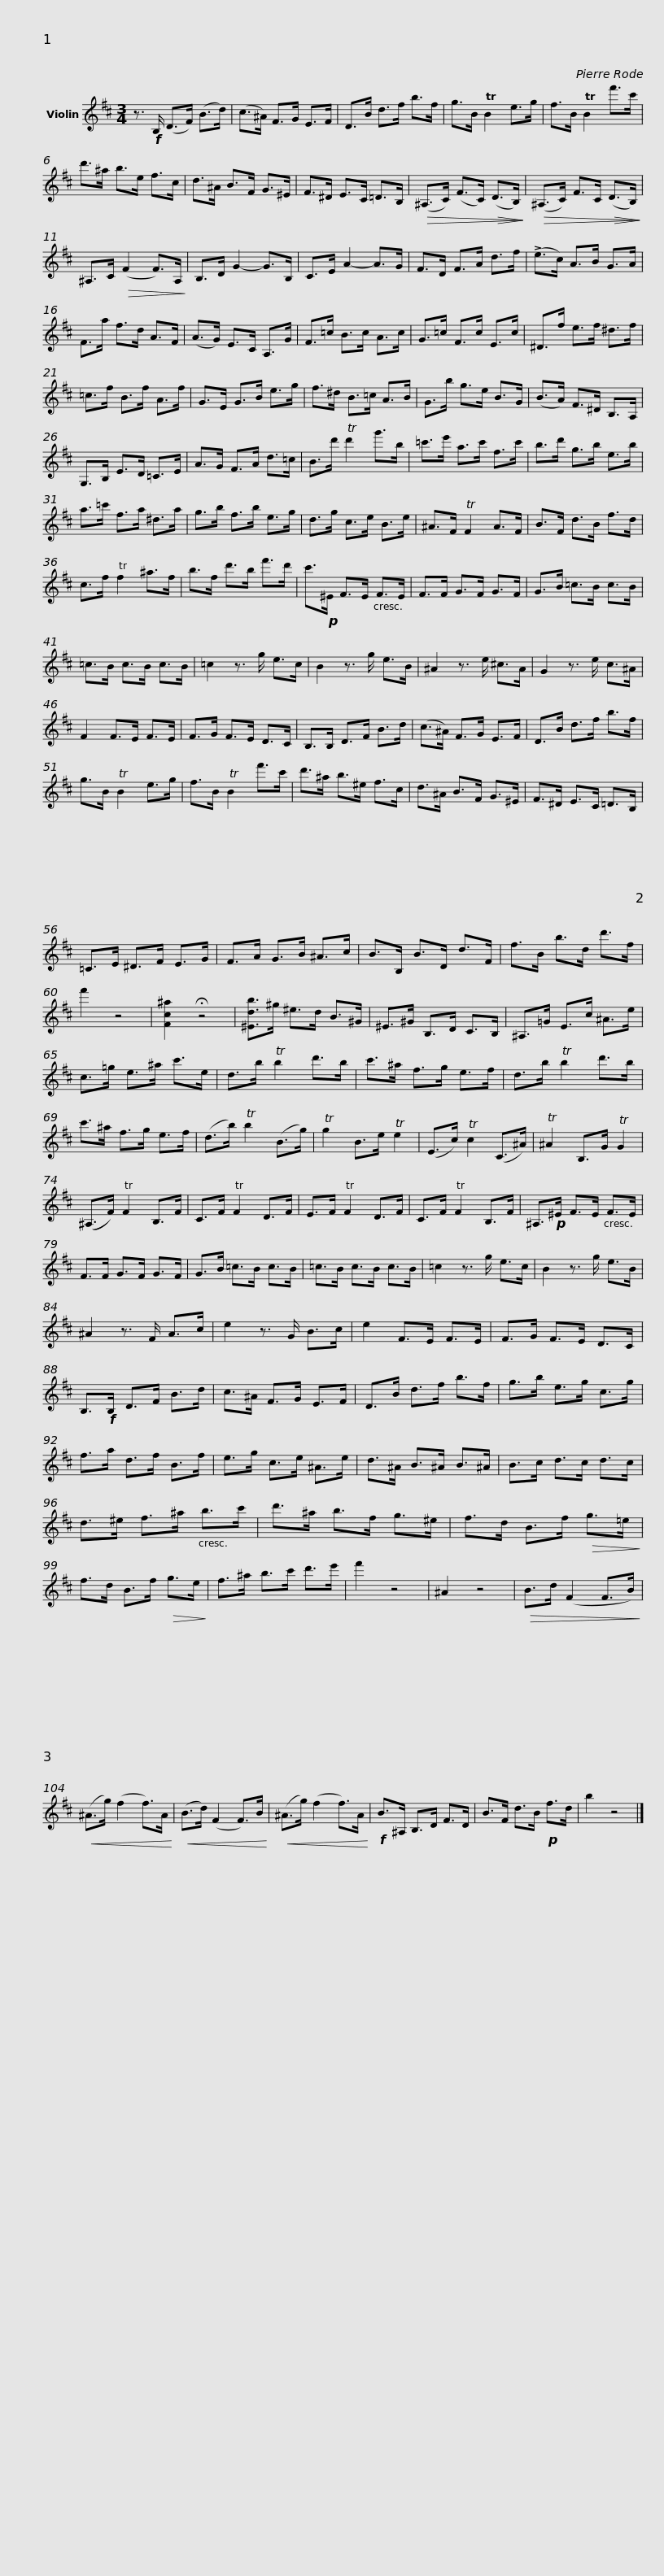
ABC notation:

X:1
L:1/8
M:3/4
I:linebreak $
K:D
V:1 treble
V:1
 z3/2!f! B,/ (D>F) (B>d) | (c>^A) F>G E>F | D>B d>f b>f | g>B TB2 e>g | f>B TB2 f'>c' | %5
 d'>^a b>e f>c |$ d>^A B>F G>^E | F>^D E>C =D>B, |!>(! (^A,>C) (F>C)!>(! (D>B,)!>)!!>)! |!>(! (^A,>C) F>C!>(! (D>B,)!>)!!>)! | %10
 ^A,>C!>(! (F2 F>)A,!>)! | B,>D G2- G>B, |$ C>E A2- A>G | F>D F>A d>f | (!>!e>c) A>B G>A | %15
 F>a f>d A>F | (A>G) E>C A,>G | F>=c B>c A>c |$ G>=c F>c E>c | ^D>f e>f ^d>f | %20
 =c>f B>f A>f | G>E G>B e>g | f>^d B>=c A>B |$ G>b g>e B>G | (B>A) F>^D B,>A, | %25
 G,>B, E>D =C>E | A>G F>A d>=c | B>d' Td'2 g'>b |$ =c'>e' a>c' f>c' | b>d' g>b e>b | %30
 a>=c' f>a ^d>a | g>b f>b e>g | d>g c>e B>e | ^A>F TF2 A>F |$ B>F d>B f>d | %35
 c>f Tf2 ^a>f | b>f d'>b f'>d' | c'>!p!^E F>E F>E | F>F G>F G>F | G>B =c>B c>B |$ %40
 =c>B c>B c>B | =c2 z3/2 g/ e>c | B2 z3/2 g/ e>B | ^A2 z3/2 e/ ^c>A | G2 z3/2 e/ c>^A | %45
 F2 F>E F>E |$ F>G F>E D>C | B,>B, D>F B>d | (c>^A) F>G E>F | D>B d>f b>f | %50
 g>B TB2 e>g | f>B TB2 f'>c' |$ d'>^a b>^e f>c | d>^A B>F G>^E | F>^D E>C =D>B, | %55
 =C>E ^D>F E>G | F>A G>B ^A>c |$ B>B, B>D d>F | f>B b>d d'>f | f'2 z4 | %60
 [Fc^a]2 !fermata!z4 | [^Edb]>^g ^e>d B>^G | ^E>^G B,>D C>B, |$ ^A,>=G E>c ^A>e | c>=g e>^a c'>e | %65
 d>b Tb2 d'>b | c'>^a f>g e>f | d>b Tb2 d'>b |$ c'>^a f>g e>f | (d>b) Tb2 (B>g) | %70
 Tg2 B>e Te2 | (E>c) Tc2 (C>^A) | T^A2 B,>G TG2 | ((^A,>F)) TF2 B,>F | C>F TF2 D>F |$ %75
 E>F TF2 D>F | C>F TF2 B,>F | ^A,>!p!^E F>E F>E | F>F G>F G>F | G>B =c>B c>B | %80
 =c>B c>B c>B |$ =c2 z3/2 g/ e>c | B2 z3/2 g/ e>B | ^A2 z3/2 F/ A>c | e2 z3/2 G/ B>c | %85
 e2 F>E F>E | F>G F>E D>C | B,>!f!B, D>F B>d |$ c>^A F>G E>F | D>B d>f b>f | %90
 g>b e>g c>g | f>a d>f B>f | e>g c>e ^A>e |$ d>^A B>^A B>^A | B>c d>c d>c | %95
 d>^e f>^a b>c' | d'>^a b>f g>^e | f>d B>f!>(! g>=e!>)! |$ f>d B>f!>(! g>e!>)! | f>^a b>c' d'>e' | %100
 f'2 z4 | ^A2 z4 |!>(! B>d (F2 F>B)!>)! |!<(! (^A>g) (f2 f>)A!<)! |!<(! (B>d) (F2 F>)B!<)! |$ %105
!<(! (^A>g) (f2 f>)A!<)! |!f! B>^A, B,>D F>D | B>F d>B!p! f>d | b2 z4 |] %109
